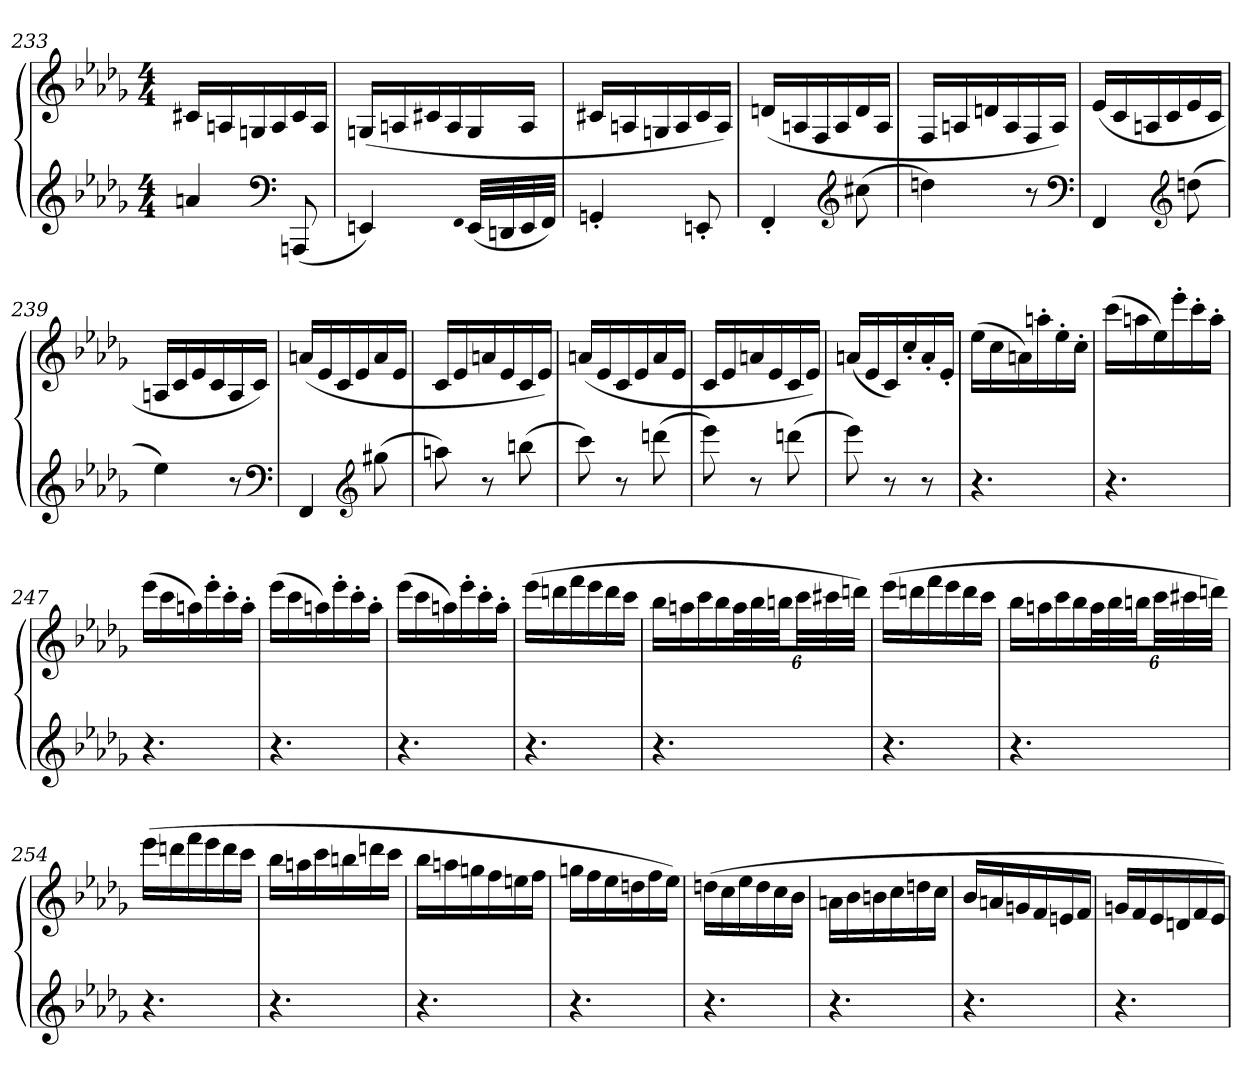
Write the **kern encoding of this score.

**kern	**kern
*part1	*part1
*staff2	*staff1
*clefG2	*clefG2
*k[b-e-a-d-g-]	*k[b-e-a-d-g-]
*M4/4	*M4/4
=233	=233
4a	16c#XLL
.	16A
.	16G
.	16A
*clefF4	*
(8AAA	16c#
.	16AJJ
=234	=234
4EEn)	(16GLL
.	16A
.	16c#X
.	16A
qFF	.
(32EELLL	16G
32DD	.
32EE	16AJJ
32FFJJJ)	.
=235	=235
4GG'	16c#XLL
.	16A
.	16G
.	16A
8EEn'	16c#
.	16AJJ)
=236	=236
4FF'	(16dLL
.	16A
.	16F
.	16A
*clefG2	*
(8cc#X	16d
.	16AJJ
=237	=237
4dd)	16FLL
.	16A
.	16d
.	16A
8r	16F
.	16AJJ)
*clefF4	*
=238	=238
4FF	(16e-LL
.	16c
.	16A
.	16c
*clefG2	*
(8dd	16e-
.	16cJJ
=239	=239
4ee-)	16ALL
.	16c
.	16e-
.	16c
8r	16A
.	16cJJ)
*clefF4	*
=240	=240
4FF	(16aLL
.	16e-
.	16c
.	16e-
*clefG2	*
(8gg#X	16a
.	16e-JJ
=241	=241
8aa)	16cLL
.	16e-
8r	16a
.	16e-
(8bbn	16c
.	16e-JJ)
=242	=242
8ccc)	(16aLL
.	16e-
8r	16c
.	16e-
(8ddd	16a
.	16e-JJ
=243	=243
8eee-)	16cLL
.	16e-
8r	16a
.	16e-
(8ddd	16c
.	16e-JJ)
=244	=244
8eee-)	(16aLL
.	16e-
8r	16c)
.	16cc'
8r	16a'
.	16e-'JJ
=245	=245
4.r	(16ee-LL
.	16cc
.	16a)
.	16aa'
.	16ee-'
.	16cc'JJ
=246	=246
4.r	(16cccLL
.	16aa
.	16ee-)
.	16eee-'
.	16ccc'
.	16aa'JJ
=247	=247
4.r	(16eee-LL
.	16ccc
.	16aa)
.	16eee-'
.	16ccc'
.	16aa'JJ
=248	=248
4.r	(16eee-LL
.	16ccc
.	16aa)
.	16eee-'
.	16ccc'
.	16aa'JJ
=249	=249
4.r	(16eee-LL
.	16ccc
.	16aa)
.	16eee-'
.	16ccc'
.	16aa'JJ
=250	=250
4.r	(16eee-LL
.	16ddd
.	16fff
.	16eee-
.	16ddd
.	16cccJJ
=251	=251
4.r	16bb-LL
.	16aa
.	16ccc
.	16bb-
.	48aaL
.	48bb-
.	48bbnJJ
.	48cccLL
.	48ccc#X
.	48dddJJJ)
=252	=252
4.r	(16eee-LL
.	16ddd
.	16fff
.	16eee-
.	16ddd
.	16cccJJ
=253	=253
4.r	16bb-LL
.	16aa
.	16ccc
.	16bb-
.	48aaL
.	48bb-
.	48bbnJJ
.	48cccLL
.	48ccc#X
.	48dddJJJ)
=254	=254
4.r	(16eee-LL
.	16ddd
.	16fff
.	16eee-
.	16ddd
.	16cccJJ
=255	=255
4.r	16bb-LL
.	16aa
.	16ccc
.	16bbn
.	16ddd
.	16cccJJ
=256	=256
4.r	16bb-LL
.	16aa
.	16gg
.	16ff
.	16een
.	16ffJJ
=257	=257
4.r	16ggLL
.	16ff
.	16ee-
.	16dd
.	16ff
.	16ee-JJ)
=258	=258
4.r	(16ddLL
.	16cc
.	16ee-
.	16dd
.	16cc
.	16b-JJ
=259	=259
4.r	16aLL
.	16b-
.	16bn
.	16cc
.	16dd
.	16ccJJ
=260	=260
4.r	16b-LL
.	16a
.	16g
.	16f
.	16en
.	16fJJ
=261	=261
4.r	16gLL
.	16f
.	16e-
.	16d
.	16f
.	16e-JJ)
=	=
*-	*-
